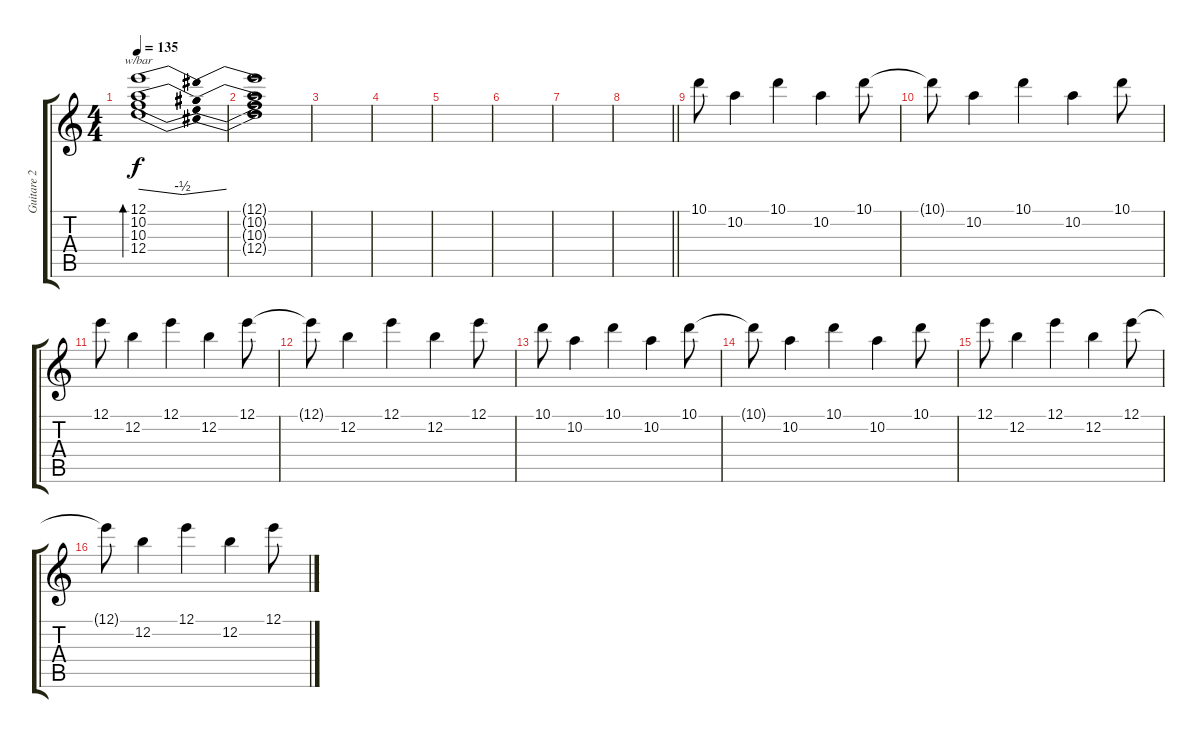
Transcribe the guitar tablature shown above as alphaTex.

\track ("Guitare 2" "Guitare 2") {instrument electricguitarclean}
\staff {score tabs}
\tuning (E4 B3 G3 D3 A2 E2) {hide}
\ts (4 4)
\tempo 135
\clef g2
\ks c
(12.1 10.2 10.3 12.4).1{tbe (dip default 0 0 30 -2 60 0) bd 480 dy f} |
(12.1{t} 10.2{t} 10.3{t} 12.4{t}).1 |
|
|
|
|
|
\barLineRight lightlight
|
10.1.8{instrument distortionguitar} 10.2.4 10.1.4 10.2.4 10.1.8 |
10.1{t}.8 10.2.4 10.1.4 10.2.4 10.1.8 |
12.1.8 12.2.4 12.1.4 12.2.4 12.1.8 |
12.1{t}.8 12.2.4 12.1.4 12.2.4 12.1.8 |
10.1.8 10.2.4 10.1.4 10.2.4 10.1.8 |
10.1{t}.8 10.2.4 10.1.4 10.2.4 10.1.8 |
12.1.8 12.2.4 12.1.4 12.2.4 12.1.8 |
12.1{t}.8 12.2.4 12.1.4 12.2.4 12.1.8
